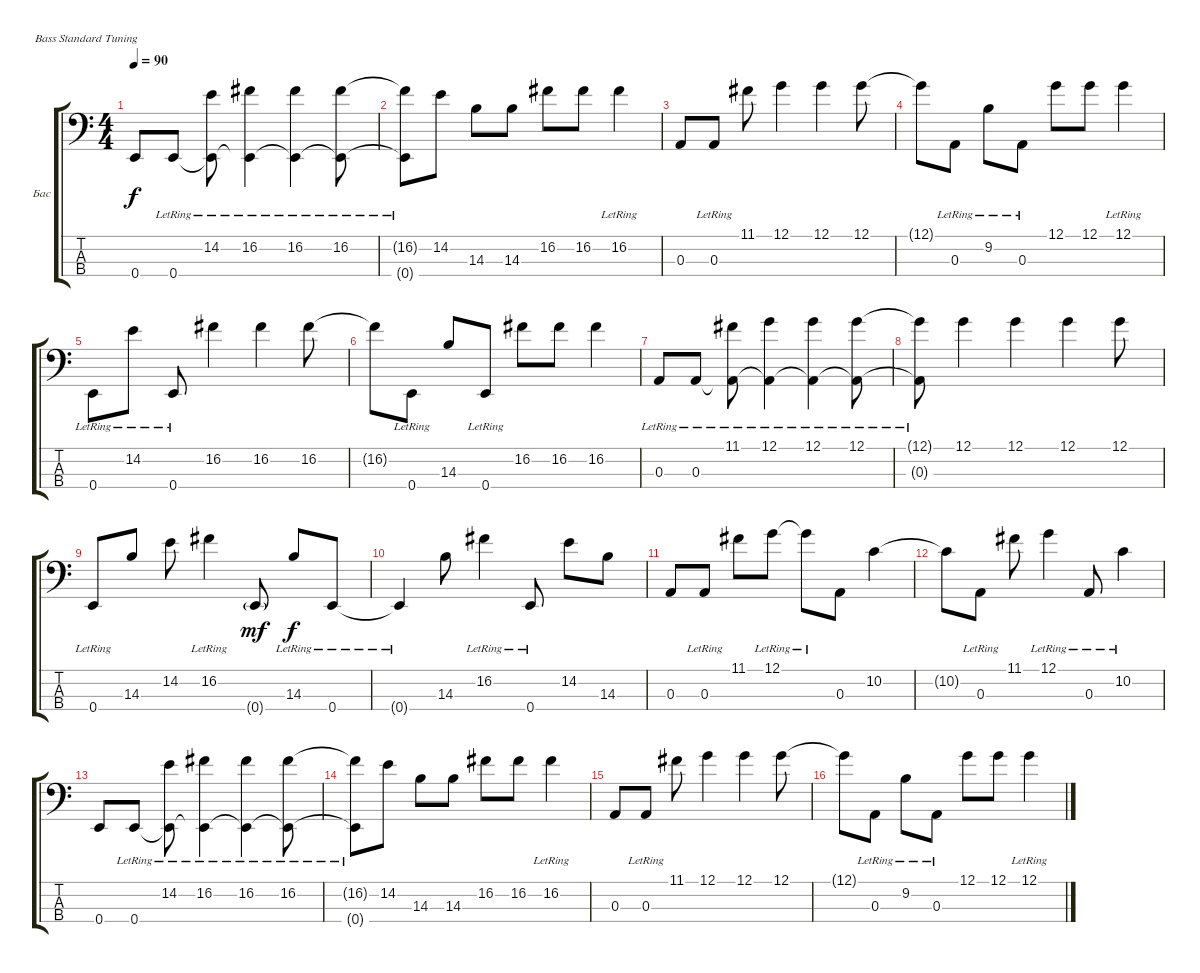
\defaultSystemsLayout 4
\bracketExtendMode groupsimilarinstruments
\firstSystemTrackNameOrientation horizontal
\otherSystemsTrackNameOrientation horizontal
\track ("Бас" "Бас") {instrument electricbassfinger}
\staff {score tabs}
\tuning (G2 D2 A1 E1)
\ts (4 4)
\tempo 90
\clef f4
\scale
0.333333
\ks c
0.4.8{dy f} 0.4{lr}.8 (14.2 0.4{lr t}).8 (16.2 0.4{lr t}).4 (16.2 0.4{lr t}).4 (16.2 0.4{lr t}).8 |
\scale
0.333333 (16.2{t} 0.4{lr t}).8 14.2.8 14.3.8 14.3.8 16.2.8 16.2.8 16.2{lr}.4 |
\scale
0.333333 0.3.8 0.3{lr}.8 11.1.8 12.1.4 12.1.4 12.1.8 |
\scale
0.333333 12.1{t}.8 0.3{lr}.8 9.2{lr}.8 0.3{lr}.8 12.1.8 12.1.8 12.1{lr}.4 |
\scale
0.333333 0.4{lr}.8 14.2{lr}.8 0.4{lr}.8 16.2.4 16.2.4 16.2.8 |
\scale
0.333333 16.2{t}.8 0.4{lr}.8 14.3.8 0.4{lr}.8 16.2.8 16.2.8 16.2.4 |
\scale
0.333333 0.3{lr}.8 0.3{lr}.8 (11.1 0.3{lr t}).8 (12.1 0.3{lr t}).4 (12.1 0.3{lr t}).4 (12.1 0.3{lr t}).8 |
\scale
0.333333 (12.1{t} 0.3{lr t}).8 12.1.4 12.1.4 12.1.4 12.1.8 |
\scale
0.333333 0.4{lr}.8 14.3.8 14.2.8 16.2{lr}.4 0.4{g}.8{dy mf} 14.3{lr}.8{dy f} 0.4{lr}.8 |
\scale
0.333333 0.4{lr t}.4 14.3.8 16.2{lr}.4 0.4{lr}.8 14.2.8 14.3.8 |
\scale
0.333333 0.3.8 0.3{lr}.8 11.1.8 12.1{lr}.8 12.1{lr t}.8 0.3.8 10.2.4 |
\scale
0.333333 10.2{t}.8 0.3{lr}.8 11.1.8 12.1{lr}.4 0.3{lr}.8 10.2{lr}.4 |
\scale
0.333333 0.4.8 0.4{lr}.8 (14.2 0.4{lr t}).8 (16.2 0.4{lr t}).4 (16.2 0.4{lr t}).4 (16.2 0.4{lr t}).8 |
\scale
0.333333 (16.2{t} 0.4{lr t}).8 14.2.8 14.3.8 14.3.8 16.2.8 16.2.8 16.2{lr}.4 |
\scale
0.333333 0.3.8 0.3{lr}.8 11.1.8 12.1.4 12.1.4 12.1.8 |
\scale
0.333333 12.1{t}.8 0.3{lr}.8 9.2{lr}.8 0.3{lr}.8 12.1.8 12.1.8 12.1{lr}.4
